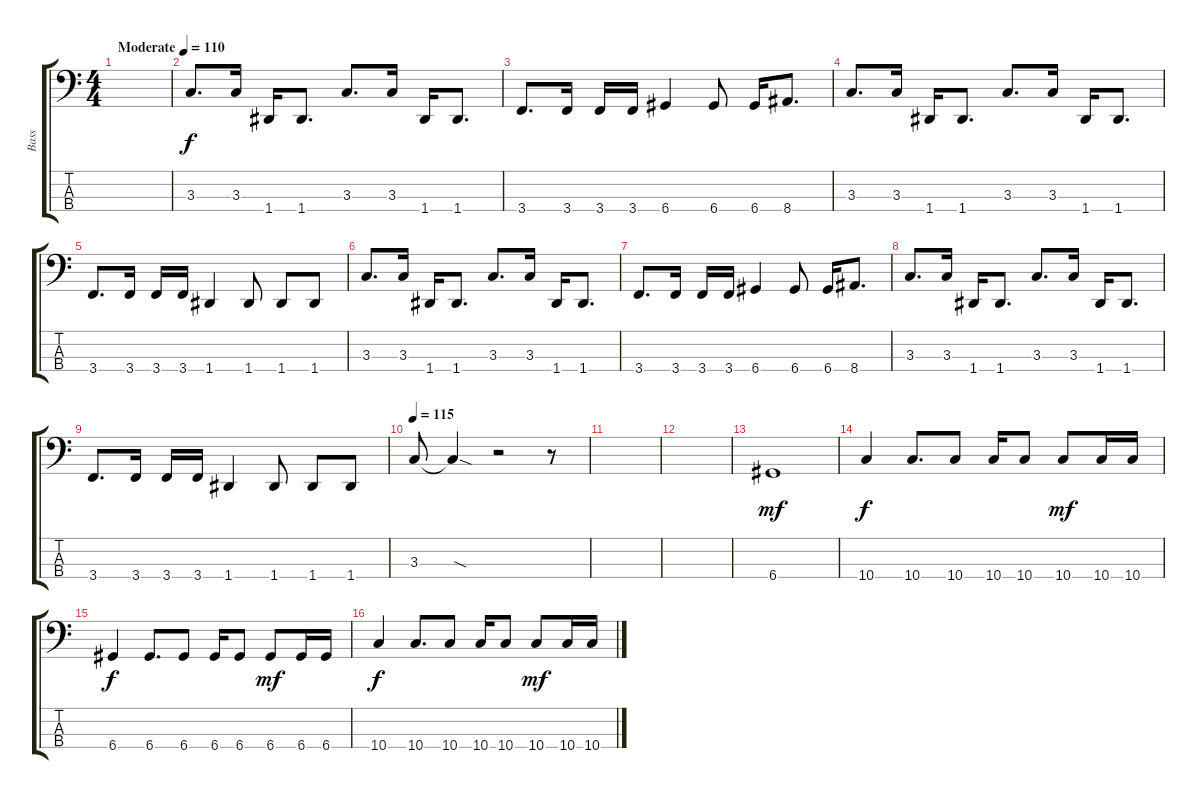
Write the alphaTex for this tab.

\track ("Bass" "Bass") {instrument electricbasspick}
\staff {score tabs}
\tuning (G2 D2 A1 D1) {hide}
\ts (4 4)
\tempo (110 "Moderate")
\clef f4
\ks c
|
3.3.8{d} 3.3.16 1.4.16 1.4.8{d} 3.3.8{d} 3.3.16 1.4.16 1.4.8{d} |
3.4.8{d} 3.4.16 3.4.16 3.4.16 6.4.4 6.4.8 6.4.16 8.4.8{d} |
3.3.8{d} 3.3.16 1.4.16 1.4.8{d} 3.3.8{d} 3.3.16 1.4.16 1.4.8{d} |
3.4.8{d} 3.4.16 3.4.16 3.4.16 1.4.4 1.4.8 1.4.8 1.4.8 |
3.3.8{d} 3.3.16 1.4.16 1.4.8{d} 3.3.8{d} 3.3.16 1.4.16 1.4.8{d} |
3.4.8{d} 3.4.16 3.4.16 3.4.16 6.4.4 6.4.8 6.4.16 8.4.8{d} |
3.3.8{d} 3.3.16 1.4.16 1.4.8{d} 3.3.8{d} 3.3.16 1.4.16 1.4.8{d} |
3.4.8{d} 3.4.16 3.4.16 3.4.16 1.4.4 1.4.8 1.4.8 1.4.8 |
\tempo 115
3.3.8 3.3{sod t}.4{dy f} r.2 r.8 |
|
|
6.4.1{dy mf} |
10.4.4{dy f} 10.4.8{d} 10.4.8 10.4.16 10.4.8 10.4.8{dy mf} 10.4.16 10.4.16 |
6.4.4{dy f} 6.4.8{d} 6.4.8 6.4.16 6.4.8 6.4.8{dy mf} 6.4.16 6.4.16 |
10.4.4{dy f} 10.4.8{d} 10.4.8 10.4.16 10.4.8 10.4.8{dy mf} 10.4.16 10.4.16
